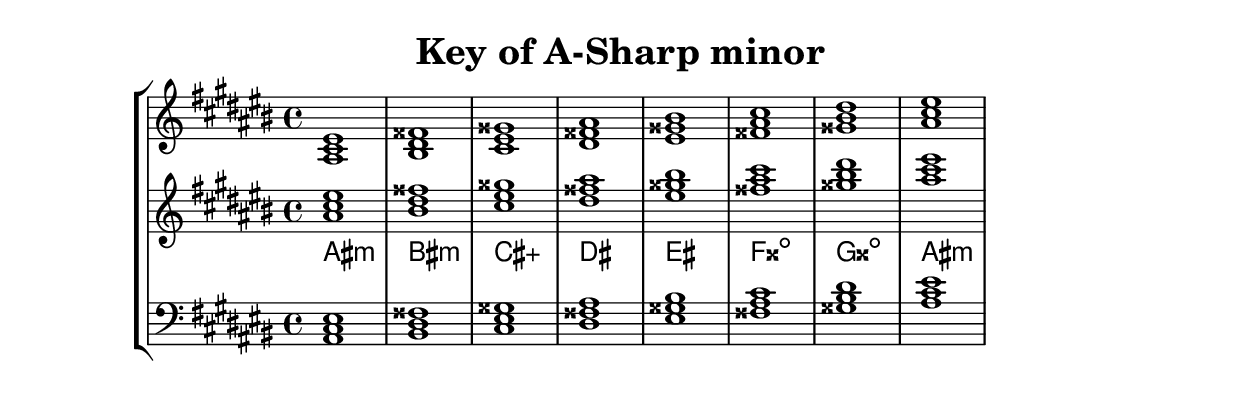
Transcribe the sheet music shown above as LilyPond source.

% Description: Chord tool for the key of A Sharp minor
% Author: Talos Thoren
% Date: January 24, 2013

\version "2.16.1"

\header
{
  title = "Key of A-Sharp minor"
}

% Defining variables
% The Key of A Sharp minor has seven sharps:
% F-Sharp, C-Sharp, G-Sharp, D-Sharp, A-Sharp, E-Sharp, B-Sharp (Every note is sharp)
a_sharp_min_triads = { \key ais \minor <ais cis eis>1  <bis dis fisis> <cis eis gisis> <dis fisis ais> <eis gisis bis> <fisis ais cis> <gisis bis dis> <ais cis eis> }
a_sharp_min_triadNames = \new ChordNames { \a_sharp_min_triads }

% Some Chord Tools can use alternate starting
% octaves to facilitate ease of study
alt_treb_chordTool = \new Staff \relative c''
{
  <<
    \a_sharp_min_triads
    \a_sharp_min_triadNames
  >>
}

chordTool = \new StaffGroup
{
  <<
    \new Staff
    {
      \relative c'
      << 
	\a_sharp_min_triads 
	%\a_sharp_min_triadNames 
      >>
    }

    \alt_treb_chordTool

    \new Staff \relative c
    {
      \clef bass
      <<
	\a_sharp_min_triads
      >>
    }
  >>
}

\score
{
  \chordTool
}


